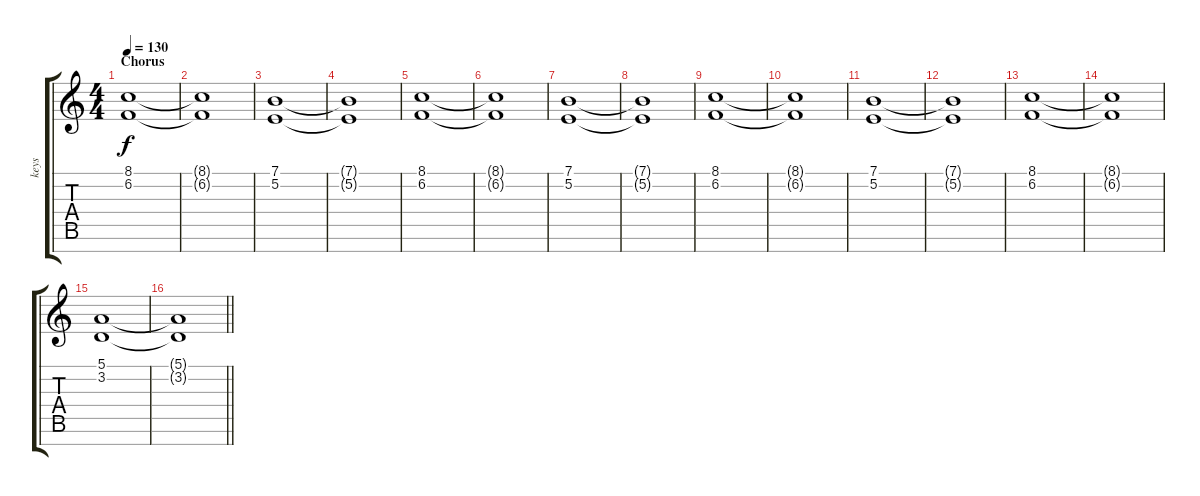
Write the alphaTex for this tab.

\track ("keys" "keys") {instrument pad7halo}
\staff {score tabs}
\tuning (E4 B3 G3 D3 A2 E2 B1) {hide}
\ts (4 4)
\section ("" "Chorus")
\tempo 130
\clef g2
\ks c
(8.1 6.2).1{dy f volume 10} |
(8.1{t} 6.2{t}).1 |
(7.1 5.2).1 |
(7.1{t} 5.2{t}).1 |
(8.1 6.2).1 |
(8.1{t} 6.2{t}).1 |
(7.1 5.2).1 |
(7.1{t} 5.2{t}).1 |
(8.1 6.2).1{volume 10} |
(8.1{t} 6.2{t}).1 |
(7.1 5.2).1 |
(7.1{t} 5.2{t}).1 |
(8.1 6.2).1 |
(8.1{t} 6.2{t}).1 |
(5.1 3.2).1 |
\barLineRight lightlight
(5.1{t} 3.2{t}).1
